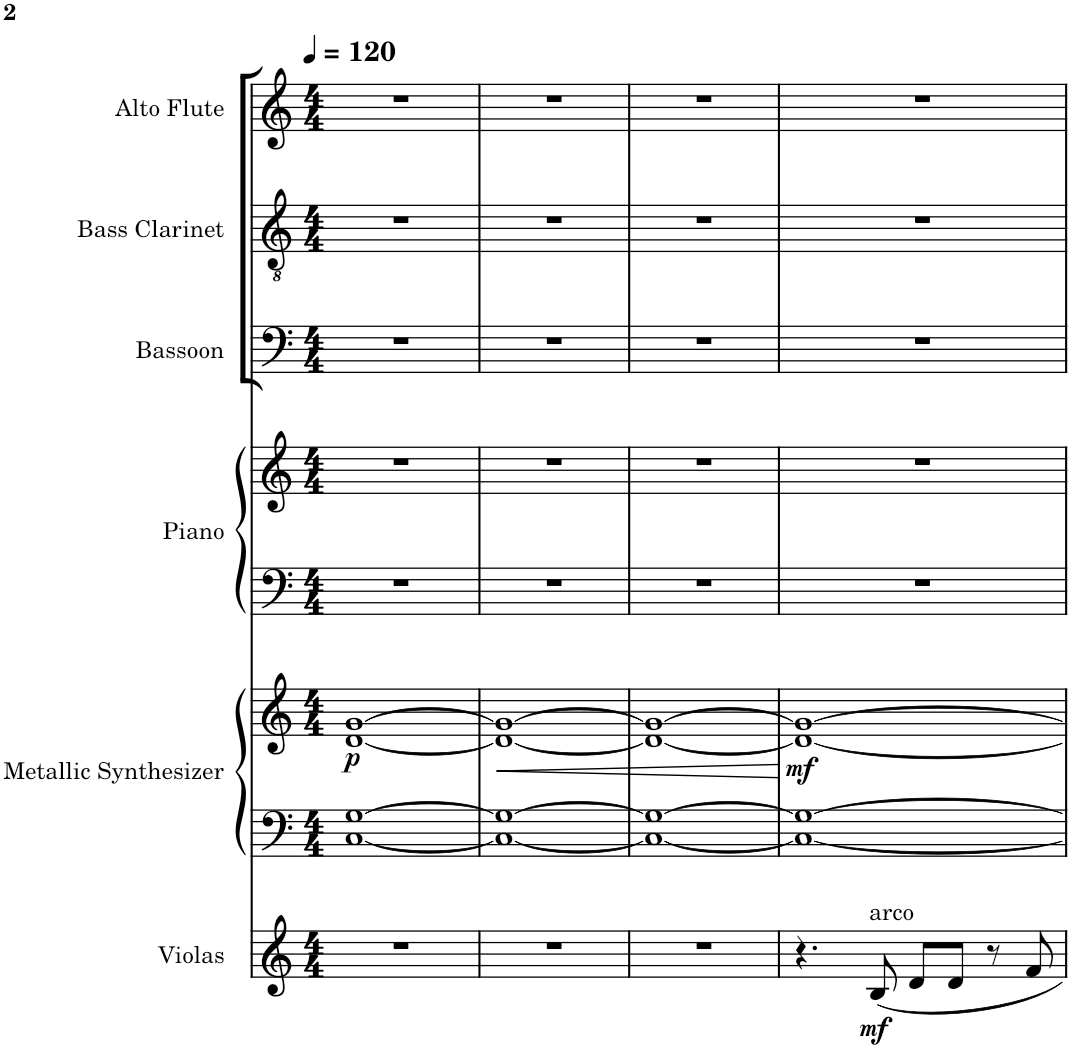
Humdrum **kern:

**kern	**dynam	**kern	**kern	**dynam	**kern	**kern	**kern	**kern	**kern
*part6	*part6	*part5	*part5	*part5	*part4	*part4	*part3	*part2	*part1
*staff8	*staff8	*staff7	*staff6	*staff6/7	*staff5	*staff4	*staff3	*staff2	*staff1
*I"Violas	*	*I"Metallic Synthesizer	*	*	*I"Piano	*	*I"Bassoon	*I"Bass Clarinet	*I"Alto Flute
*I'Vlas.	*	*I'Synth.	*	*	*I'Pno.	*	*I'Bsn.	*I'B. Cl.	*I'A. Fl.
*clefG2	*	*clefF4	*clefG2	*	*clefF4	*clefG2	*clefF4	*clefGv2	*clefG2
*	*	*	*	*	*	*	*	*ITrd8c14	*
*k[]	*	*k[]	*k[]	*	*k[]	*k[]	*k[]	*k[]	*k[]
*M4/4	*	*M4/4	*M4/4	*	*M4/4	*M4/4	*M4/4	*M4/4	*M4/4
*MM120	*	*MM120	*MM120	*	*MM120	*MM120	*MM120	*MM120	*MM120
=1	=1	=1	=1	=1	=1	=1	=1	=1	=1
!	!	!	!	!LO:DY:b	!	!	!	!	!
1r	.	[1C [1G	[1d [1g	p	1r	1r	1r	1r	1r
=2	=2	=2	=2	=2	=2	=2	=2	=2	=2
!	!	!	!	!LO:HP:b	!	!	!	!	!
1r	.	1C_ 1G_	1d_ 1g_	<	1r	1r	1r	1r	1r
=3	=3	=3	=3	=3	=3	=3	=3	=3	=3
1r	.	1C_ 1G_	1d_ 1g_	.	1r	1r	1r	1r	1r
.	.	.	.	[	.	.	.	.	.
=4	=4	=4	=4	=4	=4	=4	=4	=4	=4
!	!	!	!	!LO:DY:b	!	!	!	!	!
4.r	.	1C_ 1G_	1d_ 1g_	mf	1r	1r	1r	1r	1r
!LO:TX:a:t=arco	!	!	!	!	!	!	!	!	!
!	!LO:DY:b	!	!	!	!	!	!	!	!
8B/	mf	.	.	.	.	.	.	.	.
8d/L	.	.	.	.	.	.	.	.	.
8d/J	.	.	.	.	.	.	.	.	.
8r	.	.	.	.	.	.	.	.	.
8f/	.	.	.	.	.	.	.	.	.
=	=	=	=	=	=	=	=	=	=
*-	*-	*-	*-	*-	*-	*-	*-	*-	*-
